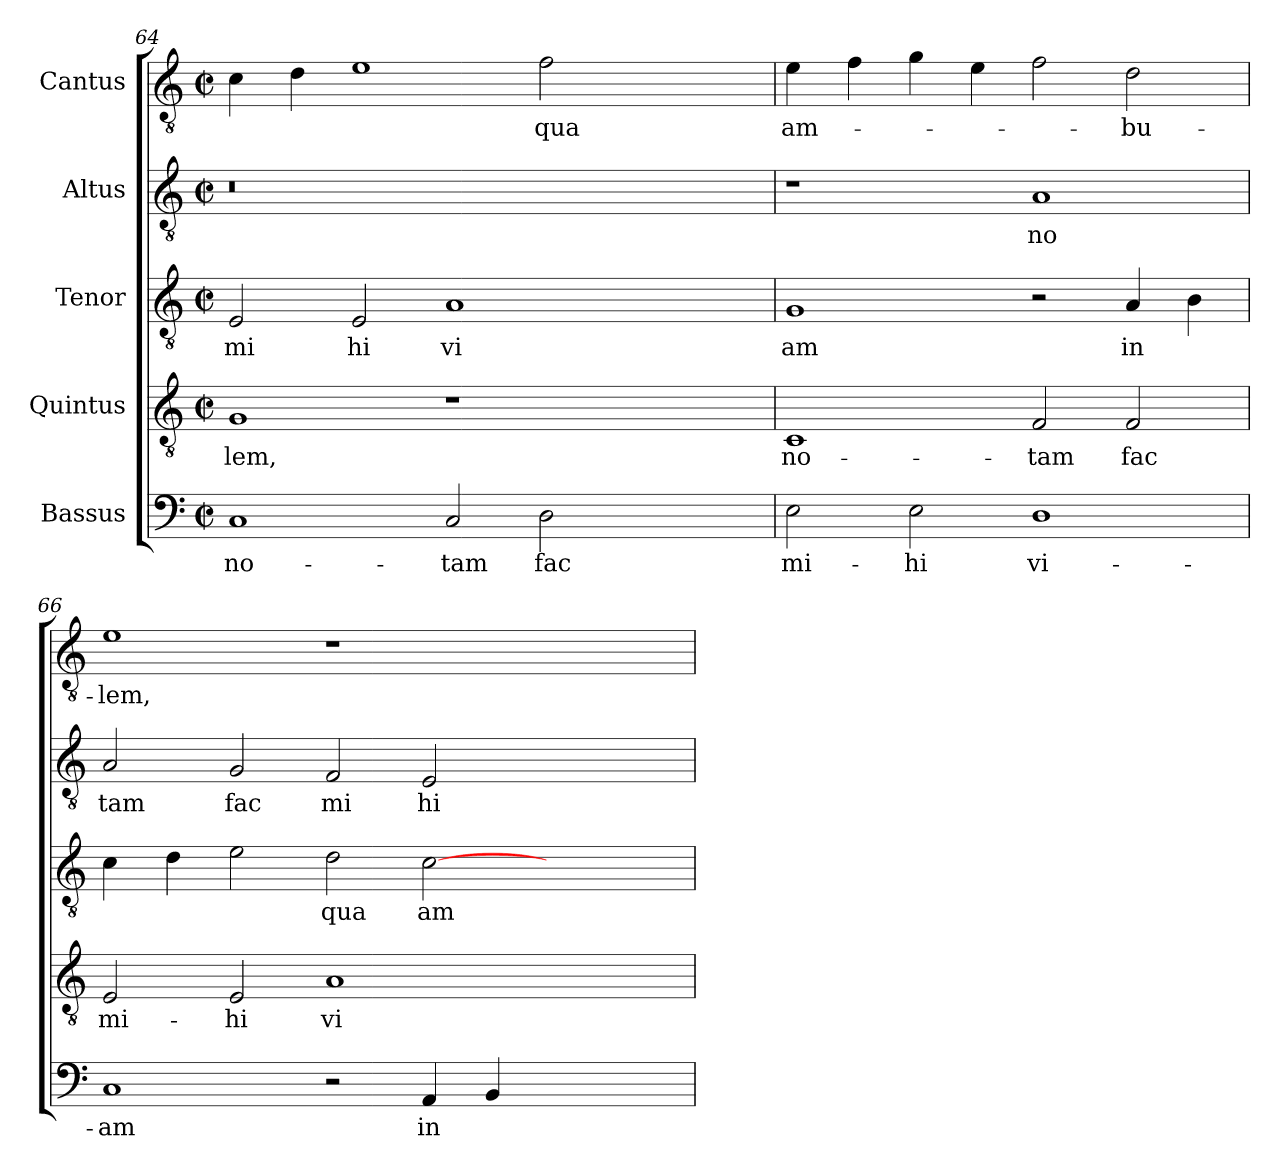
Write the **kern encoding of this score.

**kern	**text	**kern	**text	**kern	**text	**kern	**text	**kern	**text
*part5	*part5	*part4	*part4	*part3	*part3	*part2	*part2	*part1	*part1
*staff5	*staff5	*staff4	*staff4	*staff3	*staff3	*staff2	*staff2	*staff1	*staff1
*I"Bassus	*	*I"Quintus	*	*I"Tenor	*	*I"Altus	*	*I"Cantus	*
*clefF4	*	*clefGv2	*	*clefGv2	*	*clefGv2	*	*clefGv2	*
*M2/2	*	*M2/2	*	*M2/2	*	*M2/2	*	*M2/2	*
*met(c|)	*	*met(c|)	*	*met(c|)	*	*met(c|)	*	*met(c|)	*
=64	=64	=64	=64	=64	=64	=64	=64	=64	=64
!	!LO:LY:b:cj	!	!LO:LY:b:cj	!	!LO:LY:b:cj	!	!	!	!
1C	no-	1G	-lem,	2E/	mi	0r	.	4c\	.
.	.	.	.	.	.	.	.	4d\	.
!	!	!	!	!	!LO:LY:b:cj	!	!	!	!
.	.	.	.	2E/	hi	.	.	1e	.
!	!LO:LY:b:cj	!LO:N:vis=1	!	!	!LO:LY:b:cj	!	!	!	!
2C/	-tam	0r	.	1A	vi	.	.	.	.
!	!LO:LY:b:cj	!	!	!	!	!	!	!	!LO:LY:b:cj
2D\	fac	.	.	.	.	.	.	2f\	qua
1ryy	.	.	.	1ryy	.	1ryy	.	1ryy	.
=65	=65	=65	=65	=65	=65	=65	=65	=65	=65
!	!LO:LY:b:cj	!	!LO:LY:b:cj	!	!LO:LY:b:cj	!	!	!	!LO:LY:b
2E\	mi-	1C	no-	1G	am	1r	.	4e\	am-
.	.	.	.	.	.	.	.	4f\	.
!	!LO:LY:b:cj	!	!	!	!	!	!	!	!
2E\	-hi	.	.	.	.	.	.	4g\	.
.	.	.	.	.	.	.	.	4e\	.
!	!LO:LY:b:cj	!	!LO:LY:b:cj	!	!	!	!LO:LY:b:cj	!	!
1D	vi-	2F/	-tam	2r	.	1A	no	2f\	.
!	!	!LO:N:vis=2	!LO:LY:b:cj	!	!LO:LY:b:cj	!	!	!	!LO:LY:b:cj
.	.	4F/	fac	4A/	in	.	.	2d\	-bu-
.	.	4ryy	.	4B\	.	.	.	.	.
=66	=66	=66	=66	=66	=66	=66	=66	=66	=66
!	!LO:LY:b:cj	!	!LO:LY:b:cj	!	!	!	!LO:LY:b:cj	!	!LO:LY:b:cj
1C	-am	2E/	mi-	4c\	.	2A/	tam	1e	-lem,
.	.	.	.	4d\	.	.	.	.	.
!	!	!	!LO:LY:b:cj	!	!	!	!LO:LY:b:cj	!	!
.	.	2E/	-hi	2e\	.	2G/	fac	.	.
!	!	!	!LO:LY:b:cj	!	!LO:LY:b:cj	!	!LO:LY:b:cj	!LO:N:vis=1	!
2r	.	1A	vi-	2d\	qua	2F/	mi	0r	.
!	!LO:LY:b:cj	!	!	!	!LO:LY:b	!	!LO:LY:b:cj	!	!
4AA/	in	.	.	[<2c\	am	2E/	hi	.	.
4BB/	.	.	.	.	.	.	.	.	.
1ryy	.	1ryy	.	1ryy	.	1ryy	.	.	.
=	=	=	=	=	=	=	=	=	=
*-	*-	*-	*-	*-	*-	*-	*-	*-	*-
